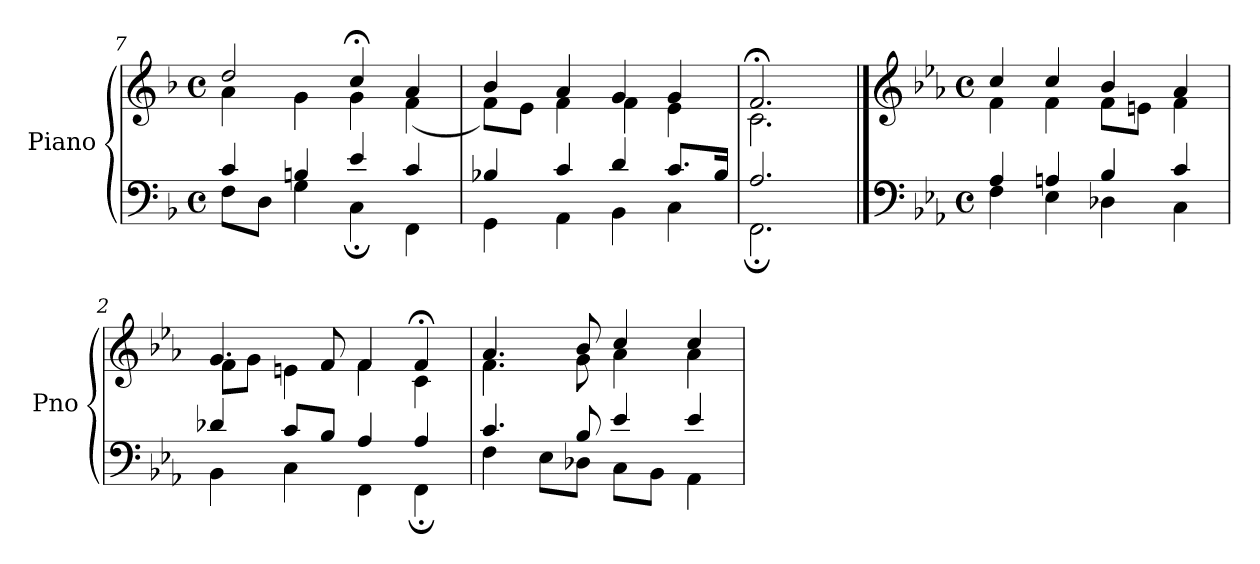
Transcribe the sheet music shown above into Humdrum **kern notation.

**kern	**kern
*part1	*part1
*staff2	*staff1
*I"Piano	*
*I'Pno	*
*clefF4	*clefG2
*k[b-]	*k[b-]
*M4/4	*M4/4
*met(c)	*met(c)
=7	=7
*^	*^
4c/	8F\L	2dd/	4a\
.	8D\J	.	.
4Bn/	4G\	.	4g\
4e/	4C;\	4cc;</	4g\
4c/	4FF\	4a/	(<4f\
=8	=8	=8	=8
4B-X/	4GG\	4b-/	8f\L)
.	.	.	8e\J
4c/	4AA\	4a/	4f\
4d/	4BB-\	4g/	4f\
8.c/L	4C\	4g/	4e\
16B-/Jk	.	.	.
=9	=9	=9	=9
2.A/	2.FF;\	2.f;</	2.c\
==1	==1	==1	==1
*clefF4	*	*clefG2	*
*k[b-e-a-]	*	*k[b-e-a-]	*
*M4/4	*	*M4/4	*
*met(c)	*	*met(c)	*
4A-/	4F\	4cc/	4f\
4An/	4E-\	4cc/	4f\
4B-/	4D-X\	4b-/	8f\L
.	.	.	8en\J
4c/	4C\	4a-/	4f\
=2	=2	=2	=2
4d-X/	4BB-\	4.g/	8f\L
.	.	.	8g\J
8c/L	4C\	.	4en\
8B-/J	.	8f/	.
4A-/	4FF\	4f/	4f\
4A-/	4FF;\	4f;</	4c\
=3	=3	=3	=3
4.c/	4F\	4.a-/	4.f\
.	8E-\L	.	.
8B-/	8D-X\J	8b-/	8g\
4e-/	8C\L	4cc/	4a-\
.	8BB-\J	.	.
4e-/	4AA-\	4cc/	4a-\
*v	*v	*	*
*	*v	*v
=	=
*-	*-
